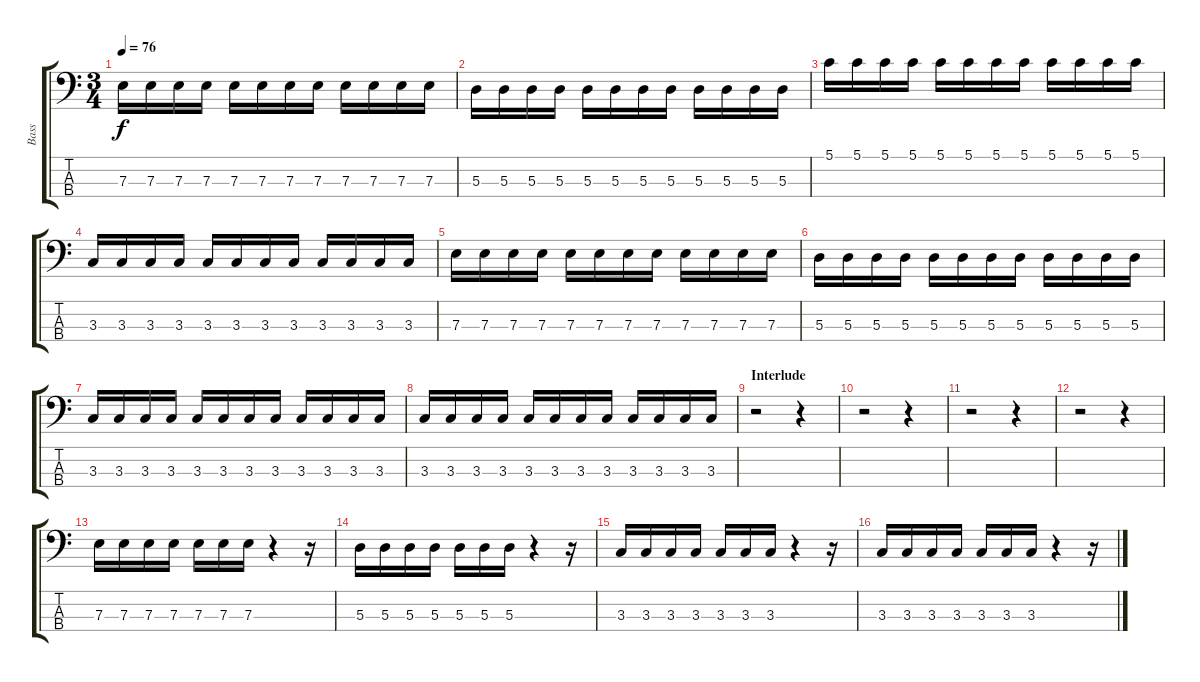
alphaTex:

\track ("Bass" "Bass") {instrument electricbassfinger}
\staff {score tabs}
\tuning (G2 D2 A1 E1) {hide}
\ts (3 4)
\tempo 76
\clef f4
\ks c
7.3.16{dy f} 7.3.16 7.3.16 7.3.16 7.3.16 7.3.16 7.3.16 7.3.16 7.3.16 7.3.16 7.3.16 7.3.16 |
5.3.16 5.3.16 5.3.16 5.3.16 5.3.16 5.3.16 5.3.16 5.3.16 5.3.16 5.3.16 5.3.16 5.3.16 |
5.1.16 5.1.16 5.1.16 5.1.16 5.1.16 5.1.16 5.1.16 5.1.16 5.1.16 5.1.16 5.1.16 5.1.16 |
3.3.16 3.3.16 3.3.16 3.3.16 3.3.16 3.3.16 3.3.16 3.3.16 3.3.16 3.3.16 3.3.16 3.3.16 |
7.3.16 7.3.16 7.3.16 7.3.16 7.3.16 7.3.16 7.3.16 7.3.16 7.3.16 7.3.16 7.3.16 7.3.16 |
5.3.16 5.3.16 5.3.16 5.3.16 5.3.16 5.3.16 5.3.16 5.3.16 5.3.16 5.3.16 5.3.16 5.3.16 |
3.3.16 3.3.16 3.3.16 3.3.16 3.3.16 3.3.16 3.3.16 3.3.16 3.3.16 3.3.16 3.3.16 3.3.16 |
3.3.16 3.3.16 3.3.16 3.3.16 3.3.16 3.3.16 3.3.16 3.3.16 3.3.16 3.3.16 3.3.16 3.3.16 |
\section ("" "Interlude")
r.2 r.4 |
r.2 r.4 |
r.2 r.4 |
r.2 r.4 |
7.3.16 7.3.16 7.3.16 7.3.16 7.3.16 7.3.16 7.3.16 r.4 r.16 |
5.3.16 5.3.16 5.3.16 5.3.16 5.3.16 5.3.16 5.3.16 r.4 r.16 |
3.3.16 3.3.16 3.3.16 3.3.16 3.3.16 3.3.16 3.3.16 r.4 r.16 |
3.3.16 3.3.16 3.3.16 3.3.16 3.3.16 3.3.16 3.3.16 r.4 r.16
